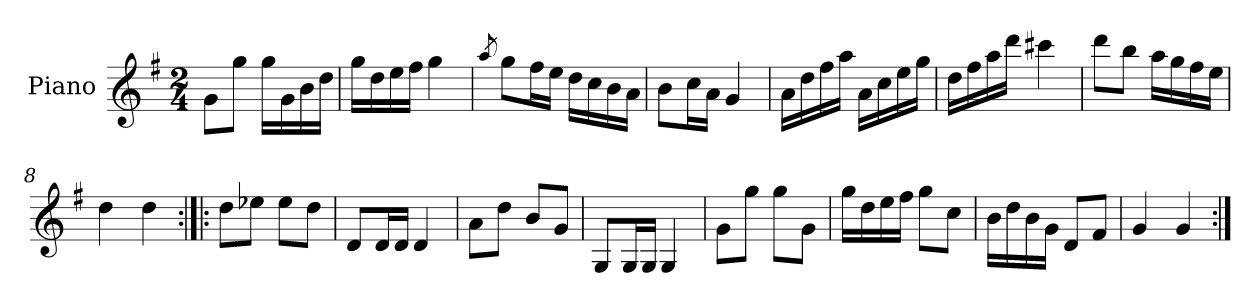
**kern
*part1
*staff1
*I"Piano
*I'Pno.
*clefG2
*k[f#]
*M2/4
=1
8g\L
8gg\J
16gg\LL
16g\
16b\
16dd\JJ
=2
16gg\LL
16dd\
16ee\
16ff#\JJ
4gg\
=3
8qaa/
8gg\L
16ff#\L
16ee\JJ
16dd\LL
16cc\
16b\
16a\JJ
=4
8b\L
16cc\L
16a\JJ
4g/
=5
16a\LL
16dd\
16ff#\
16aa\JJ
16a\LL
16cc\
16ee\
16gg\JJ
=6
16dd\LL
16ff#\
16aa\
16ddd\JJ
4ccc#X\
=7
8ddd\L
8bb\J
16aa\LL
16gg\
16ff#\
16ee\JJ
=8
4dd\
4dd\
=9:|!|:
8dd\L
8ee-X\J
8ee-\L
8dd\J
=10
8d/L
16d/L
16d/JJ
4d/
=11
8a\L
8dd\J
8b/L
8g/J
=12
8G/L
16G/L
16G/JJ
4G/
=13
8g\L
8gg\J
8gg\L
8g\J
=14
16gg\LL
16dd\
16ee\
16ff#\JJ
8gg\L
8cc\J
=15
16b\LL
16dd\
16b\
16g\JJ
8d/L
8f#/J
=16
4g/
4g/
=:|!
*-
